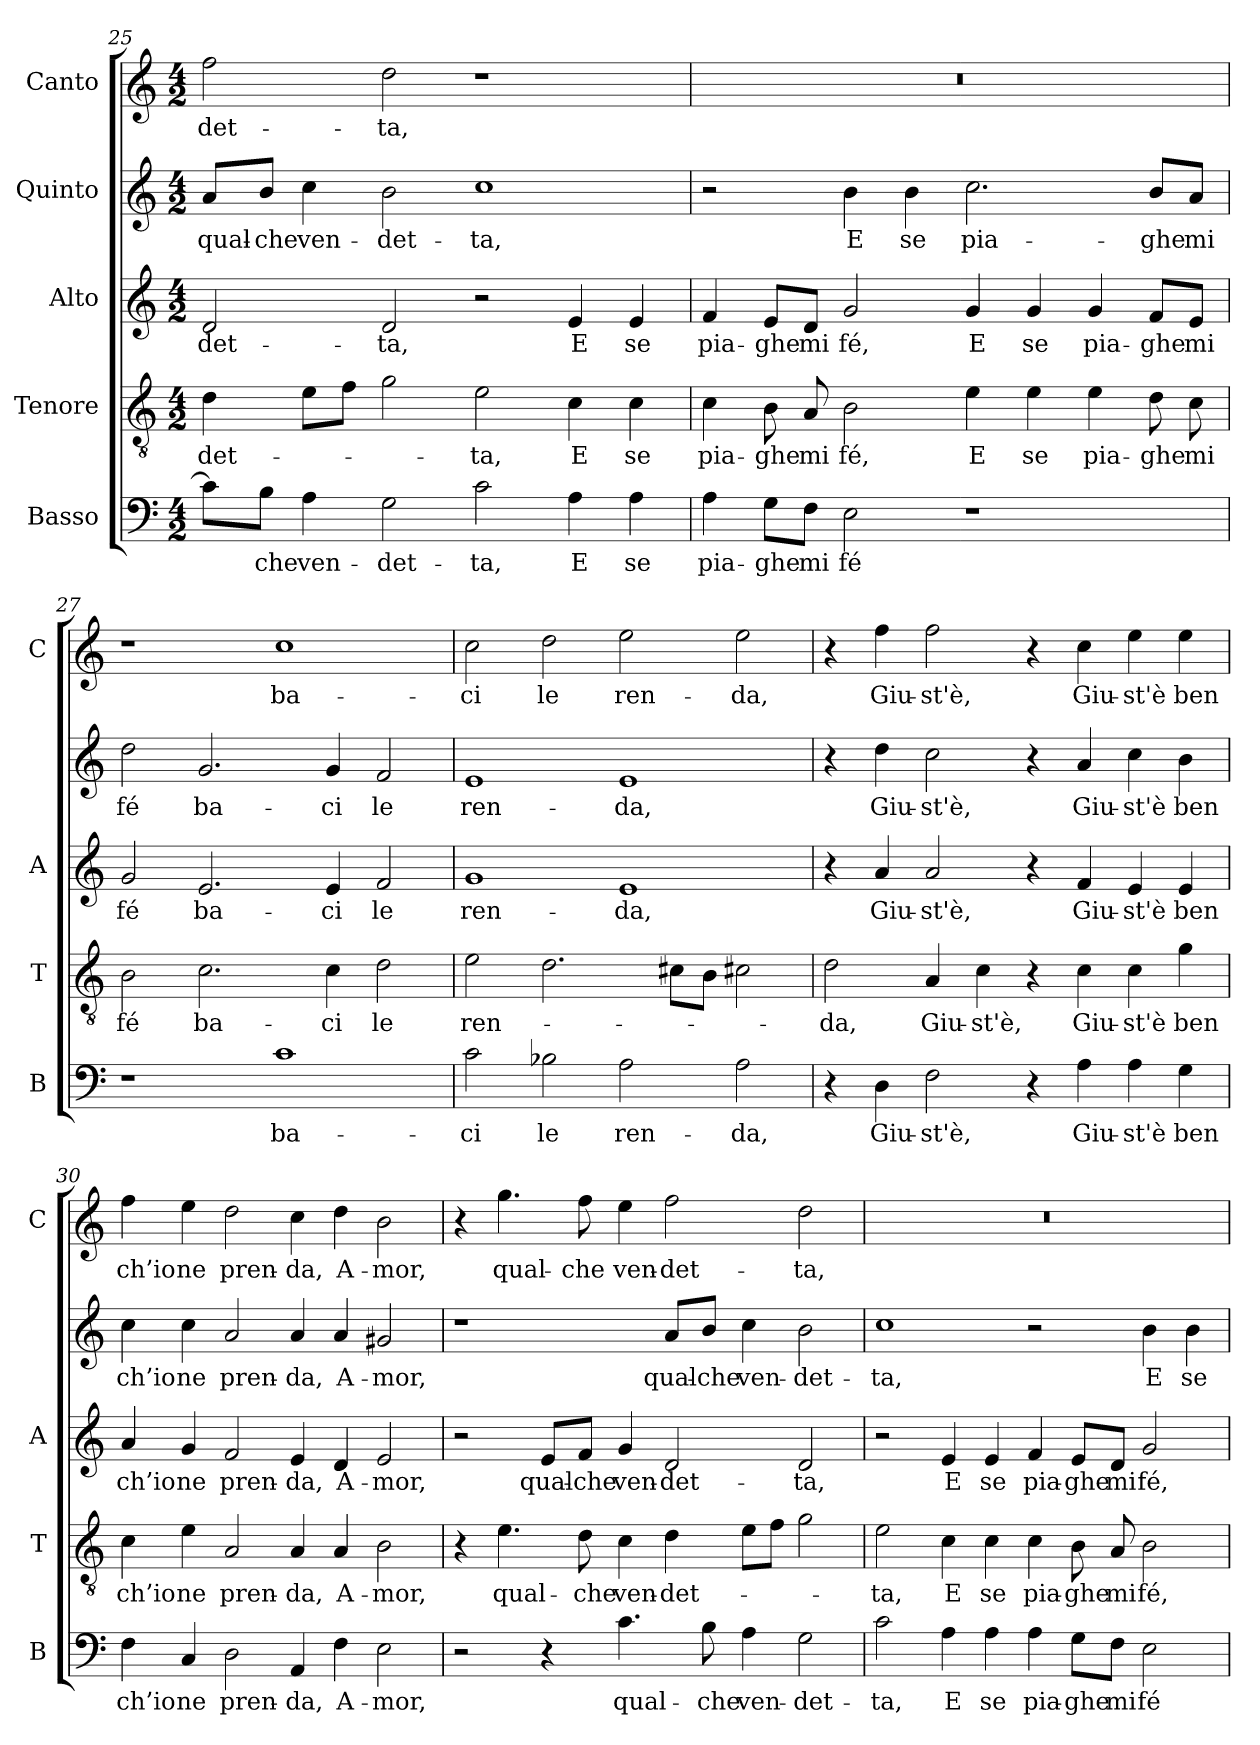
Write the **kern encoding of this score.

**kern	**text	**kern	**text	**kern	**text	**kern	**text	**kern	**text
*part5	*part5	*part4	*part4	*part3	*part3	*part2	*part2	*part1	*part1
*staff5	*staff5	*staff4	*staff4	*staff3	*staff3	*staff2	*staff2	*staff1	*staff1
*I"Basso	*	*I"Tenore	*	*I"Alto	*	*I"Quinto	*	*I"Canto	*
*I'B	*	*I'T	*	*I'A	*	*	*	*I'C	*
*clefF4	*	*clefGv2	*	*clefG2	*	*clefG2	*	*clefG2	*
*k[]	*	*k[]	*	*k[]	*	*k[]	*	*k[]	*
*M4/2	*	*M4/2	*	*M4/2	*	*M4/2	*	*M4/2	*
=25	=25	=25	=25	=25	=25	=25	=25	=25	=25
8c\L]	.	4d	-det-	2d	-det-	8a/L	qual-	2ff	-det-
8B\J	-che	.	.	.	.	8b/J	-che	.	.
4A	ven-	8eL	.	.	.	4cc	ven-	.	.
.	.	8fJ	.	.	.	.	.	.	.
2G	-det-	2g	.	2d	-ta,	2b	-det-	2dd	-ta,
2c	-ta,	2e	-ta,	2r	.	1cc	-ta,	1r	.
4A	E	4c	E	4e	E	.	.	.	.
4A	se	4c	se	4e	se	.	.	.	.
=26	=26	=26	=26	=26	=26	=26	=26	=26	=26
4A	pia-	4c	pia-	4f	pia-	2r	.	0r	.
8G\L	-ghe	8B	-ghe	8e/L	-ghe	.	.	.	.
8F\J	mi	8A	mi	8d/J	mi	.	.	.	.
2E	fé	2B	fé,	2g	fé,	4b	E	.	.
.	.	.	.	.	.	4b	se	.	.
1r	.	4e	E	4g	E	2.cc	pia-	.	.
.	.	4e	se	4g	se	.	.	.	.
.	.	4e	pia-	4g	pia-	.	.	.	.
.	.	8d	-ghe	8f/L	-ghe	8b/L	-ghe	.	.
.	.	8c	mi	8e/J	mi	8a/J	mi	.	.
=27	=27	=27	=27	=27	=27	=27	=27	=27	=27
1r	.	2B	fé	2g	fé	2dd	fé	1r	.
.	.	2.c	ba-	2.e	ba-	2.g	ba-	.	.
1c	ba-	.	.	.	.	.	.	1cc	ba-
.	.	4c	-ci	4e	-ci	4g	-ci	.	.
.	.	2d	le	2f	le	2f	le	.	.
=28	=28	=28	=28	=28	=28	=28	=28	=28	=28
2c	-ci	2e	ren-	1g	ren-	1e	ren-	2cc	-ci
2B-X	le	2.d	.	.	.	.	.	2dd	le
2A	ren-	.	.	1e	-da,	1e	-da,	2ee	ren-
.	.	8c#XL	.	.	.	.	.	.	.
.	.	8BJ	.	.	.	.	.	.	.
2A	-da,	2c#X	.	.	.	.	.	2ee	-da,
=29	=29	=29	=29	=29	=29	=29	=29	=29	=29
4r	.	2d	-da,	4r	.	4r	.	4r	.
4D	Giu-	.	.	4a	Giu-	4dd	Giu-	4ff	Giu-
2F	-st'è,	4A	Giu-	2a	-st'è,	2cc	-st'è,	2ff	-st'è,
.	.	4c	-st'è,	.	.	.	.	.	.
4r	.	4r	.	4r	.	4r	.	4r	.
4A	Giu-	4c	Giu-	4f	Giu-	4a	Giu-	4cc	Giu-
4A	-st'è	4c	-st'è	4e	-st'è	4cc	-st'è	4ee	-st'è
4G	ben	4g	ben	4e	ben	4b	ben	4ee	ben
=30	=30	=30	=30	=30	=30	=30	=30	=30	=30
4F	ch’io	4c	ch’io	4a	ch’io	4cc	ch’io	4ff	ch’io
4C	ne	4e	ne	4g	ne	4cc	ne	4ee	ne
2D	pren-	2A	pren-	2f	pren-	2a	pren-	2dd	pren-
4AA	-da,	4A	-da,	4e	-da,	4a	-da,	4cc	-da,
4F	A-	4A	A-	4d	A-	4a	A-	4dd	A-
2E	-mor,	2B	-mor,	2e	-mor,	2g#X	-mor,	2b	-mor,
=31	=31	=31	=31	=31	=31	=31	=31	=31	=31
2r	.	4r	.	2r	.	1r	.	4r	.
.	.	4.e	qual-	.	.	.	.	4.gg	qual-
4r	.	.	.	8e/L	qual-	.	.	.	.
.	.	8d	-che	8f/J	-che	.	.	8ff	-che
4.c	qual-	4c	ven-	4g	ven-	.	.	4ee	ven-
.	.	4d	-det-	2d	-det-	8a/L	qual-	2ff	-det-
8B	-che	.	.	.	.	8b/J	-che	.	.
4A	ven-	8eL	.	.	.	4cc	ven-	.	.
.	.	8fJ	.	.	.	.	.	.	.
2G	-det-	2g	.	2d	-ta,	2b	-det-	2dd	-ta,
=32	=32	=32	=32	=32	=32	=32	=32	=32	=32
2c	-ta,	2e	-ta,	2r	.	1cc	-ta,	0r	.
4A	E	4c	E	4e	E	.	.	.	.
4A	se	4c	se	4e	se	.	.	.	.
4A	pia-	4c	pia-	4f	pia-	2r	.	.	.
8G\L	-ghe	8B	-ghe	8e/L	-ghe	.	.	.	.
8F\J	mi	8A	mi	8d/J	mi	.	.	.	.
2E	fé	2B	fé,	2g	fé,	4b	E	.	.
.	.	.	.	.	.	4b	se	.	.
=	=	=	=	=	=	=	=	=	=
*-	*-	*-	*-	*-	*-	*-	*-	*-	*-
